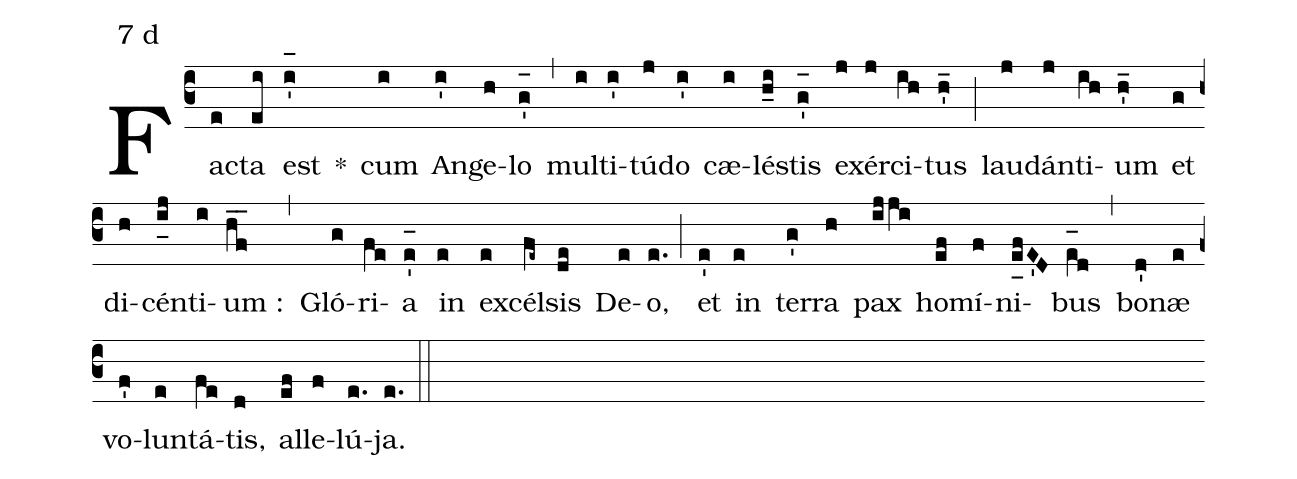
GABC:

mode:7 d;
%%
(c3) Fa(e)cta(ei) est(i'_[oh:h]) *() cum(i) An(i')ge(h)lo(g'_[oh:h]) (,) mul(i)ti(i')tú(j)do(i') cæ(i)lé(h_i)stis(g'_[oh:h]) ex(j)ér(j)ci(ih)tus(h'_) (;) lau(j)dán(j)ti(ih)um(h'_) et(g) di(h)cén(i_[uh:l]j)ti(i)um :(hf__) (,) Gló(g)ri(fe)a(e'_[oh:h]) in(e) ex(e)cél(fe~)sis(de) De(e)o,(e.) (;) et(e') in(e) ter(g')ra(h) pax(ijji) ho(ef)mí(f)ni(e_[uh:l]fE'D)bus(e_[oh:h][ll:1]d) (,) bo(d')næ(e) vo(f')lun(e)tá(fe)tis,(d) al(ef)le(f)lú(e.)ja.(e.) (::)
